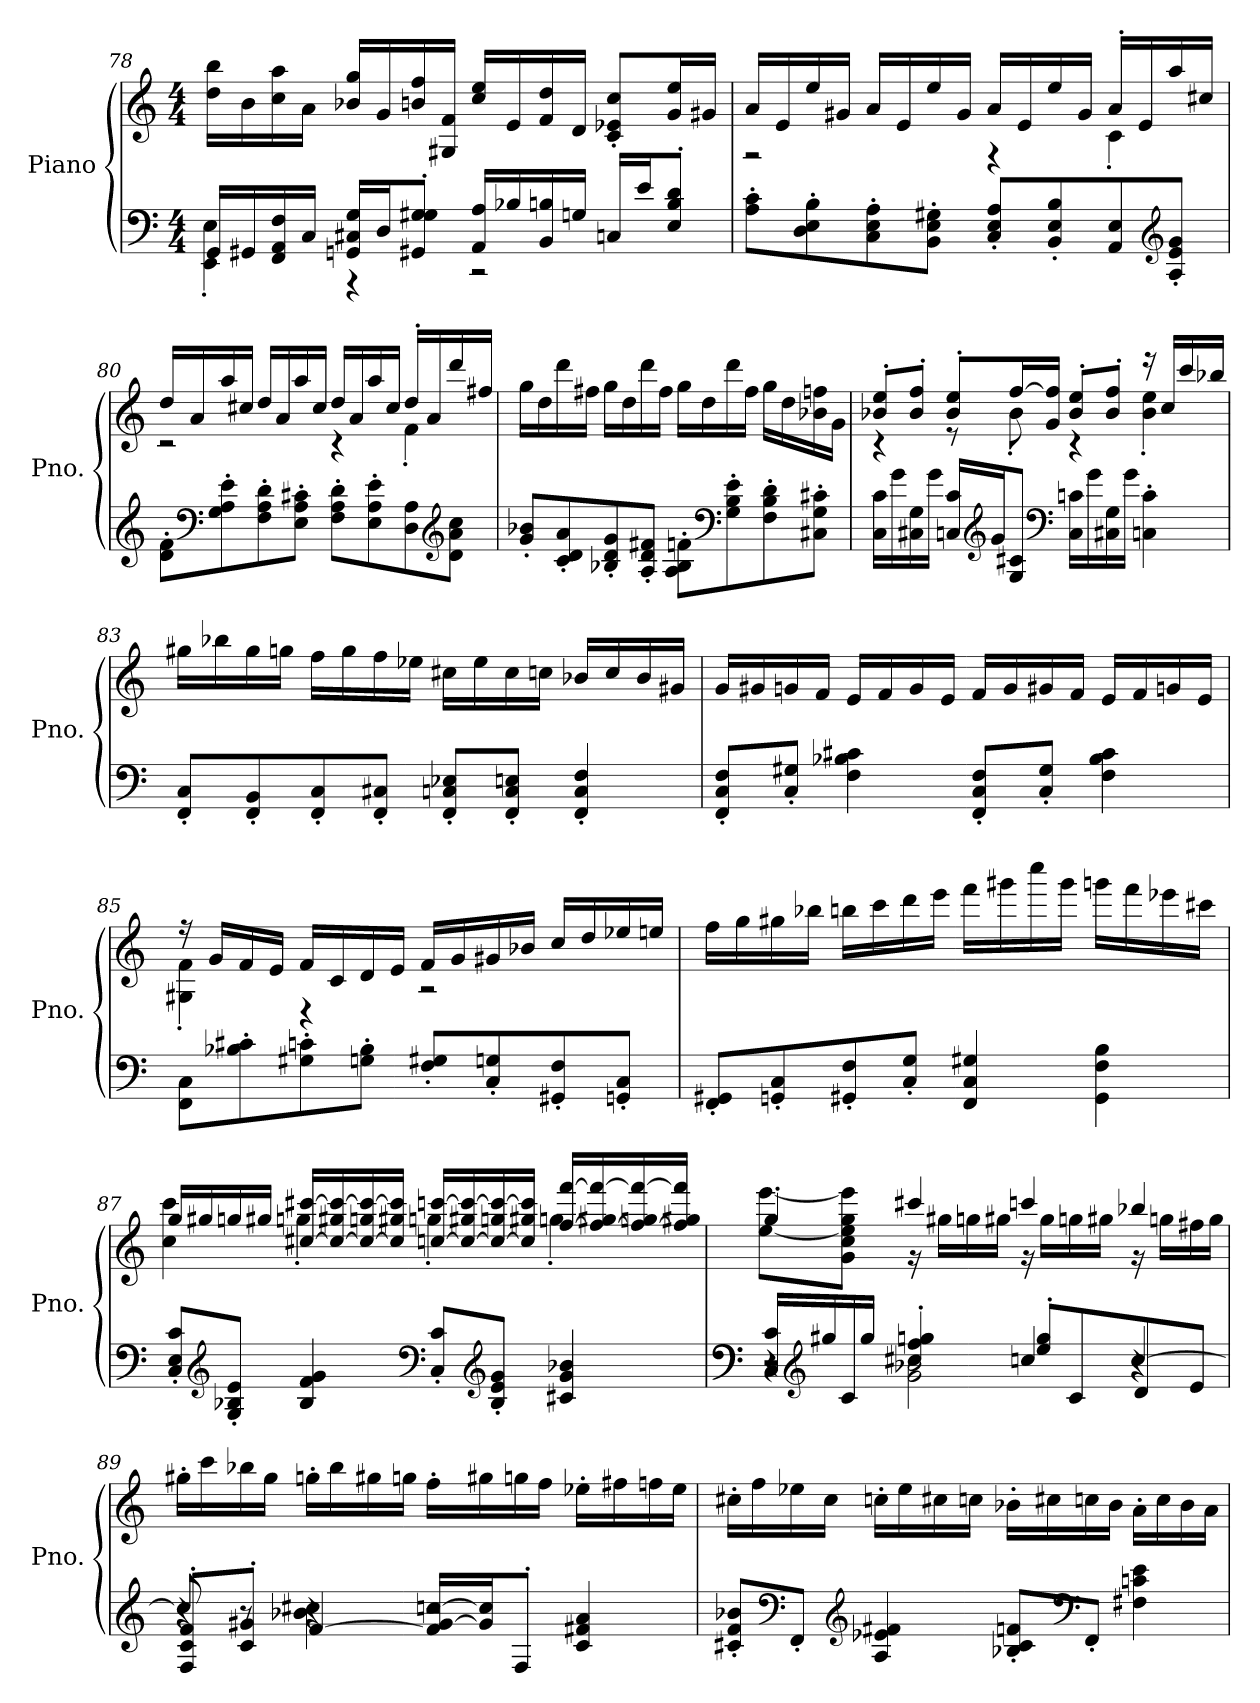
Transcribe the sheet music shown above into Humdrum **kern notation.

**kern	**kern
*part1	*part1
*staff2	*staff1
*I"Piano	*
*I'Pno.	*
*clefF4	*clefG2
*k[]	*k[]
*M4/4	*M4/4
=78	=78
*^	*
16GG/LL	4EE\' 4E\'	16dd\ 16bb\LL
16GG#X/	.	16b\
16FF/ 16AA/ 16F/	.	16cc\ 16aa\
16C/JJ	.	16a\JJ
16GGn/ 16C#X/ 16G/LL	4r	16b-X/ 16gg/LL
16D/J	.	16g/
8GG#X/' 8G/' 8G#X/'J	.	16bn/ 16ff/
.	.	16G#X/ 16f/JJ
16AA/ 16A/LL	2r	16cc/ 16ee/LL
16B-X/	.	16e/
16BB/ 16Bn/	.	16f/ 16dd/
16Gn/JJ	.	16d/JJ
16Cn/LL	.	8c/' 8e-X/' 8cc/'L
16e/J	.	.
8E/' 8B/' 8d/'J	.	16g/ 16ee/L
.	.	16g#X/JJ
*v	*v	*
!!LO:LB:g=z
=79	=79
*	*^
8A\' 8c\'L	16a/LL	2r
.	16e/	.
8D\' 8E\' 8B\'	16ee/	.
.	16g#X/JJ	.
8C\' 8E\' 8A\'	16a/LL	.
.	16e/	.
8BB\' 8E\' 8G#X\'J	16ee/	.
.	16g#/JJ	.
8C/' 8E/' 8A/'L	16a/LL	4r
.	16e/	.
8BB/' 8E/' 8B/'	16ee/	.
.	16g#/JJ	.
8AA/ 8E/	16a'/LL	4c'\
.	16e/	.
*clefG2	*	*
8A/' 8e/' 8g/'J	16aa/	.
.	16cc#X/JJ	.
=80	=80	=80
8d\' 8f\'L	16dd/LL	2r
.	16a/	.
*clefF4	*	*
8G\' 8A\' 8e\'	16aa/	.
.	16cc#X/JJ	.
8F\' 8A\' 8d\'	16dd/LL	.
.	16a/	.
8E\' 8A\' 8c#X\'J	16aa/	.
.	16cc#/JJ	.
8F\' 8A\' 8d\'L	16dd/LL	4r
.	16a/	.
8E\' 8A\' 8e\'	16aa/	.
.	16cc#/JJ	.
8D\ 8A\	16dd'/LL	4f'\
.	16a/	.
*clefG2	*	*
8d\ 8a\ 8cc\J	16ddd/	.
.	16ff#X/JJ	.
*	*v	*v
!!LO:LB:g=z
=81	=81
8g/' 8b-X/'L	16gg\LL
.	16dd\
8c/' 8d/' 8a/'	16ddd\
.	16ff#X\JJ
8B-X/' 8d/' 8g/'	16gg\LL
.	16dd\
8A/' 8d/' 8f#X/'J	16ddd\
.	16ff#\JJ
8A\' 8B-\' 8fn\'L	16gg\LL
.	16dd\
*clefF4	*
8G\' 8B-\' 8e\'	16ddd\
.	16ff#\JJ
8F\' 8B-\' 8d\'	16gg\LL
.	16dd\
8C#X\' 8G\' 8c#X\'J	16b-X\ 16ffn\
.	16g\JJ
=82	=82
*	*^
16C\ 16c\LL	8b-X/' 8ee/'L	4r
16g\	.	.
16C#X\ 16G\	8b-/' 8ff/'J	.
16g\JJ	.	.
16Cn/ 16c/LL	8b-/' 8ee/'L	8r
*clefG2	*	*
16g/J	.	.
8G/ 8c#X/J	[16ff/L	8b-'\
.	16g/ 16ff/]JJ	.
*clefF4	*	*
16C\ 16cn\LL	8b-/' 8ee/'L	4r
16g\	.	.
16C#X\ 16G\	8b-/' 8ff/'J	.
16g\JJ	.	.
4Cn\' 4c\'	16r	4b-\' 4ee\'
.	16cc/LL	.
.	16ccc/	.
.	16bb-X/JJ	.
*	*v	*v
!!LO:LB:g=z
=83	=83
8FF/' 8C/'L	16gg#X\LL
.	16bb-X\
8FF/' 8BB/'	16gg#\
.	16ggn\JJ
8FF/' 8C/'	16ff\LL
.	16gg\
8FF/' 8C#X/'J	16ff\
.	16ee-X\JJ
8FF/' 8Cn/' 8E-X/'L	16cc#X\LL
.	16ee-\
8FF/' 8C/' 8En/'J	16cc#\
.	16ccn\JJ
4FF/' 4C/' 4F/'	16b-X/LL
.	16cc/
.	16b-/
.	16g#X/JJ
=84	=84
8FF/' 8C/' 8F/'L	16g/LL
.	16g#X/
8C/' 8G#X/'J	16gn/
.	16f/JJ
4F\ 4B-X\ 4c#X\	16e/LL
.	16f/
.	16g/
.	16e/JJ
8FF/' 8C/' 8F/'L	16f/LL
.	16g/
8C/' 8G#/'J	16g#X/
.	16f/JJ
4F\ 4B-\ 4c#\	16e/LL
.	16f/
.	16gn/
.	16e/JJ
!!LO:LB:g=z
=85	=85
*	*^
8FF\ 8C\L	16r	4G#X\' 4f\'
.	16g/LL	.
8B-X\' 8c#X\'	16f/	.
.	16e/JJ	.
8G#X\' 8cn\'	16f/LL	4r
.	16c/	.
8Gn\' 8B-\'J	16d/	.
.	16e/JJ	.
8F/' 8G#X/'L	16f/LL	2r
.	16g/	.
8C/' 8Gn/'	16g#X/	.
.	16b-X/JJ	.
8GG#X/' 8F/'	16cc/LL	.
.	16dd/	.
8GGn/' 8C/'J	16ee-X/	.
.	16een/JJ	.
*	*v	*v
=86	=86
8FF/' 8GG#X/'L	16ff\LL
.	16gg\
8GGn/' 8C/'	16gg#X\
.	16bb-X\JJ
8GG#X/' 8F/'	16bbn\LL
.	16ccc\
8C/' 8G/'J	16ddd\
.	16eee\JJ
4FF/ 4C/ 4G#X/	16fff\LL
.	16ggg#X\
.	16cccc\
.	16ggg#\JJ
4GG#\ 4F\ 4B\	16gggn\LL
.	16fff\
.	16eee-X\
.	16ccc#X\JJ
!!LO:PB:g=z
=87	=87
*	*^
8C/' 8E/' 8c/'L	16gg/LL	4cc\ 4ccc\
.	16gg#X/	.
*clefG2	*	*
8G/' 8B-X/' 8e/'J	16ggn/	.
.	16gg#X/JJ	.
4B-/ 4f/ 4g/	[16cc#X/ [16ccc#X/LL	4ggn'\
.	16cc#/_ 16gg#X/ 16ccc#/_	.
.	16cc#/_ 16ggn/ 16ccc#/_	.
.	16cc#/] 16gg#X/ 16ccc#/]JJ	.
*clefF4	*	*
8C/' 8c/'L	[16ccn/ [16cccn/LL	4ggn'\
.	16cc/_ 16gg#X/ 16ccc/_	.
*clefG2	*	*
8B-/' 8e/' 8g/'J	16cc/_ 16ggn/ 16ccc/_	.
.	16cc/] 16gg#X/ 16ccc/]JJ	.
4c#X/ 4g/ 4b-X/	[16ff/ [16fff/LL	4ggn'\
.	16ff/_ 16gg#X/ 16fff/_	.
.	16ff/_ 16ggn/ 16fff/_	.
.	16ff/] 16gg#X/ 16fff/]JJ	.
!!LO:LB:g=z	!!
=88	=88	=88
*clefF4	*	*
*^	*	*
*	*^	*	*
2r	4r	16C/ 16c/LL	4gg'/	[8ee\ [8eee\L
*clefG2	*	*	*	*
.	.	16gg#X/	.	.
.	.	16c/	.	8g\ 8cc\ 8ee\] 8gg\ 8eee\]J
.	.	16gg#/JJ	.	.
.	2g\ 2b-X\	4cc#X/' 4ff/' 4ggn/'	4ccc#X/	16r
.	.	.	.	16gg#X\LL
.	.	.	.	16ggn\
.	.	.	.	16gg#X\JJ
4ccn/	.	8ee/' 8gg/'L	4cccn/	16r
.	.	.	.	16gg#\LL
.	.	8c/	.	16ggn\
.	.	.	.	16gg#X\JJ
[4cc/	4r	8d/	4bb-X/	16r
.	.	.	.	16ggn\LL
.	.	8e/J	.	16ff#X\
.	.	.	.	16gg\JJ
*	*	*	*v	*v
!!LO:LB:g=z
=89	=89	=89	=89
8cc/]	4r	8F/' 8c/' 8f/'L	16gg#X'\LL
.	.	.	16ccc\
8r	.	8c/' 8g#X/'J	16bb-X\
.	.	.	16gg#\JJ
4r	4b-X\ 4cc#X\	[4f/	16ggn'\LL
.	.	.	16bb-\
.	.	.	16gg#X\
.	.	.	16ggn\JJ
2r	2r	16f/] [16g#/ [16ccn/LL	16ff'\LL
.	.	16g#/] 16cc/]J	16gg#X\
.	.	8F'/J	16ggn\
.	.	.	16ff\JJ
.	.	4c/ 4f#X/ 4a/	16ee-X'\LL
.	.	.	16ff#X\
.	.	.	16ffn\
.	.	.	16ee-\JJ
*v	*v	*v	*
!!LO:LB:g=z
=90	=90
8c#X/' 8f/' 8b-X/'L	16cc#X'\LL
.	16ff\
*clefF4	*
8FF'/J	16ee-X\
.	16cc#\JJ
*clefG2	*
4A/ 4e-X/ 4f#X/	16ccn'\LL
.	16ee-\
.	16cc#X\
.	16ccn\JJ
8B-X/' 8c#/' 8fn/'L	16b-X'\LL
.	16cc#X\
*clefF4	*
8FF'/J	16ccn\
.	16b-\JJ
4F#X\ 4cn\ 4e-\	16a'\LL
.	16cc\
.	16b-\
.	16a\JJ
=	=
*-	*-
